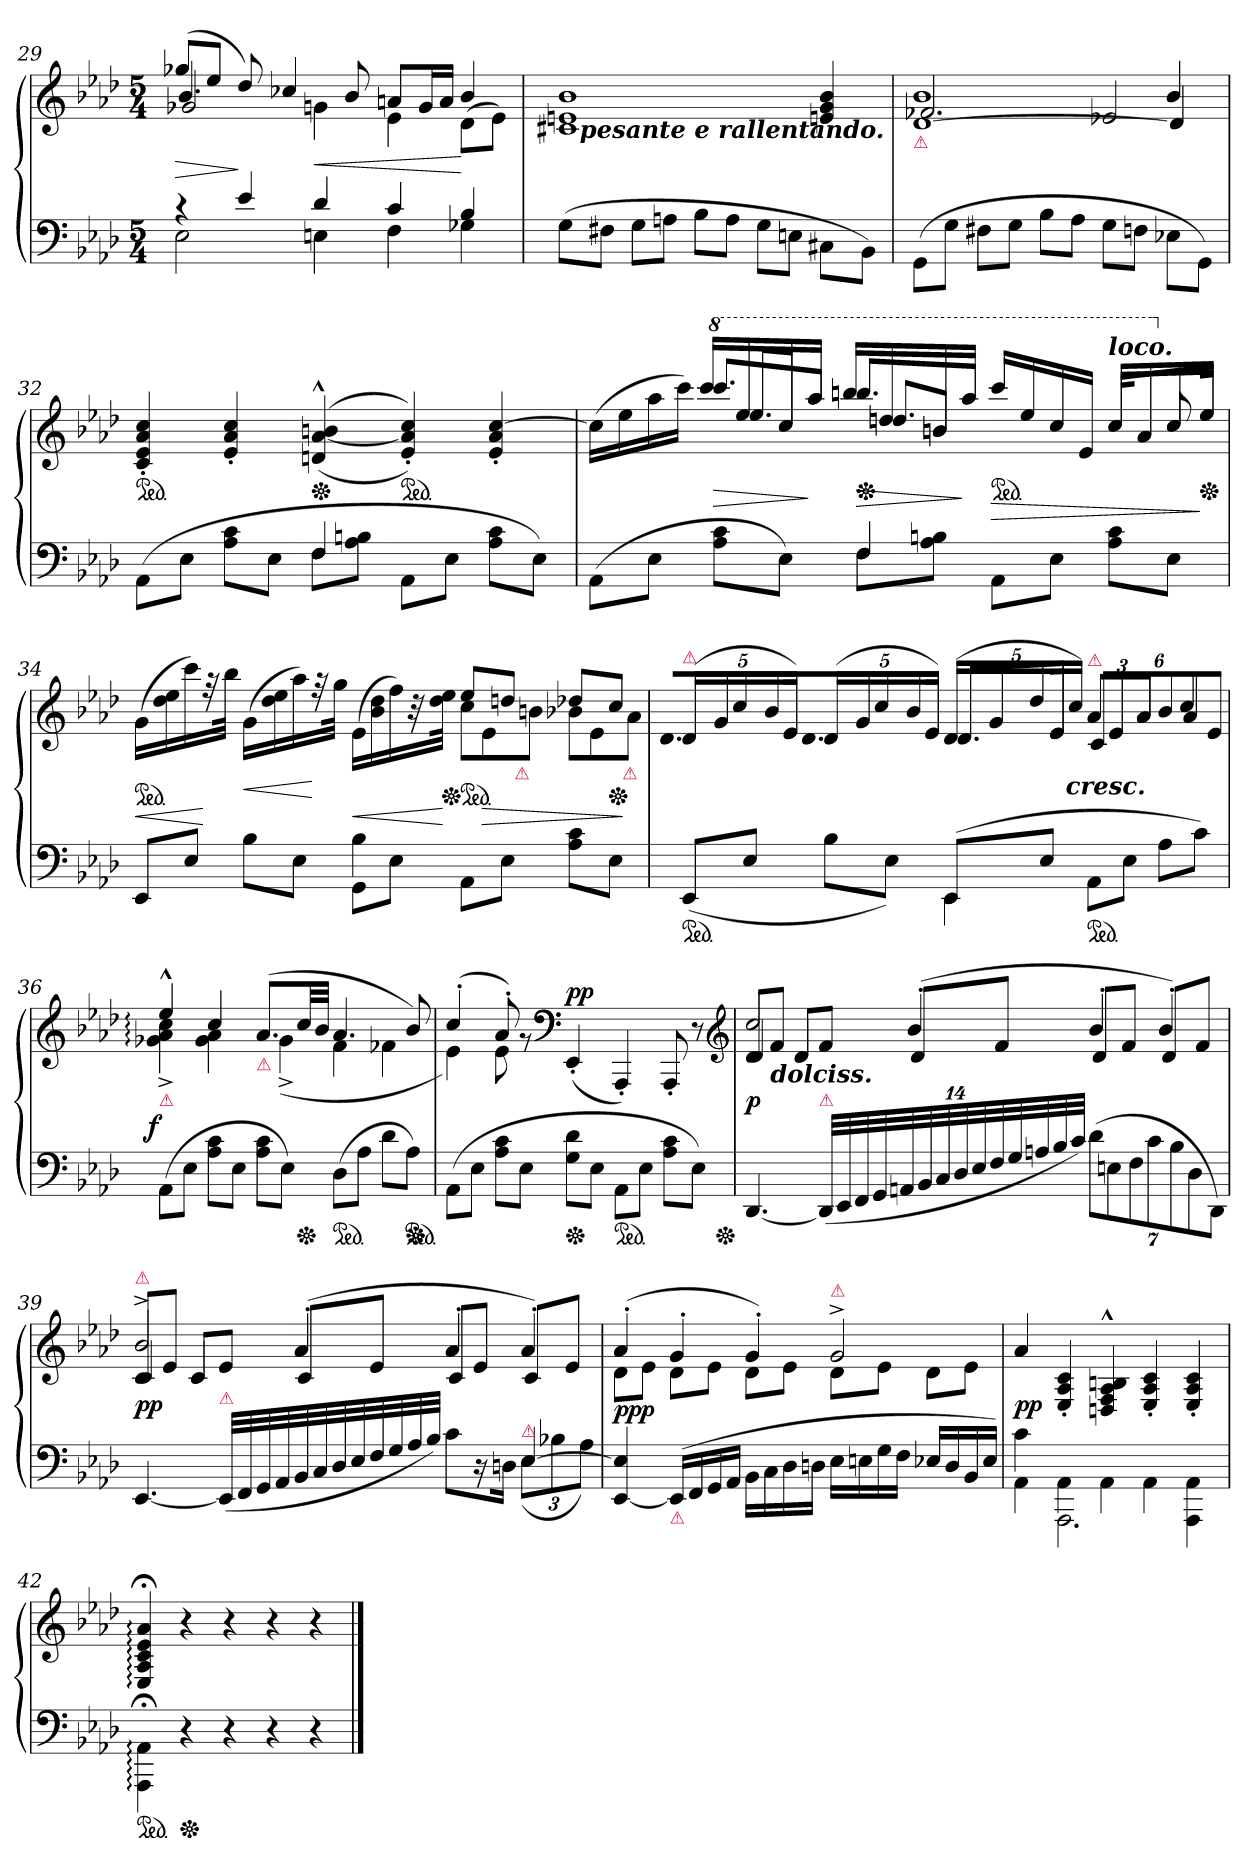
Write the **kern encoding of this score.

**kern	**kern	**dynam
*part1	*part1	*part1
*staff2	*staff1	*staff1/2
*clefF4	*clefG2	*
*k[b-e-a-d-]	*k[b-e-a-d-]	*
*A-:	*A-:	*
*M5/4	*M5/4	*
=29	=29	=29
*^	*^	*
*	*	*	*^	*
4rc	2E-	(>8gg-XL	4.b-/	2g-X	>
.	.	8ee-J	.	.	.
4e-	.	8dd-)	.	.	]
.	.	4cc-X	8ryy	.	.
!	!	!	!	!	!LO:HP:b
4d-	4En	.	2.ryy	4gn\	<
.	.	8b-	.	.	.
4c	4F	8anL	.	4e-\	.
.	.	16gL	.	.	.
.	.	16aJJ	.	.	.
4B-	4G-X	4b-	.	(>8d-\L	[
.	.	.	.	8e-\J)	.
*v	*v	*	*	*	*
*	*	*v	*v	*
=30	=30	=30	=30
(>8GL	1c#X 1en 1b-	16ryy	.
!	!	!LO:TX:b:Bi:t=pesante e rallentando.	!
.	.	1ryy	.
8F#XJ	.	.	.
8GL	.	.	.
8AnJ	.	.	.
8B-L	.	.	.
8AJ	.	.	.
8GL	.	.	.
8EnJ	.	.	.
8C#X\L	4en 4g 4b-	.	.
.	.	8.ryy	.
8BB-J)	.	.	.
=31	=31	=31	=31
*	*	*^	*
!	!LO:TX:b:color=crimson:t=⚠	!	!	!
(>8GG\L	1b-	2.f-X/	[1d-	.
8GJ	.	.	.	.
8F#XL	.	.	.	.
8GJ	.	.	.	.
8B-L	.	.	.	.
8A-J	.	.	.	.
8GL	.	2e-X/	.	.
8FnJ	.	.	.	.
8E-X\L	4b-	.	4d-]	.
8GGJ)	.	.	.	.
*	*v	*v	*v	*
=32	=32	=32
*^	*	*
!	!	!LO:TX:a:Bi:t=a tempo.	!
*	*	*ped	*
2ryy	(>8AA-\L	4c' 4e-' 4a-' 4cc'	.
.	8E-J	.	.
.	8A- 8cL	4e-' 4a-' 4cc'	.
.	8E-J	.	.
*	*	*Xped	*
4F	8FL	(<(>4dn^^> [4a-^^> 4bn^^>	.
.	8A- 8BnJ	.	.
*	*	*ped	*
2ryy	8AA-\L	4e-' 4a-]' 4cc'))	.
.	8E-J	.	.
.	8A- 8cL	4e-' 4a-' [4cc'	.
.	8E-J)	.	.
=33	=33	=33	=33
*	*	*^	*
*	*	*	*^	*
2ryy	(>8AA-\L	4ryy	4ryy	(>16ccLL]	.
.	.	.	.	16ee-	.
.	8E-J	.	.	16aa-	.
.	.	.	.	16cccJJ)	.
*	*	*8va	*	*	*
.	8A- 8cL	8.ccccL	16ryy	16ccccLL	>
!	!	!	!LO:N:vis=8.	!	!
.	.	.	16eee-/L	16eee-	.
!	!	!	!LO:N:vis=8	!	!
.	8E-J)	.	16cccJ	16ccc	.
!	!	!LO:N:vis=8	!	!	!
.	.	16aaa-J	8ryy	16aaa-JJ	]
*	*	*Xped	*	*	*
4F	8FL	8.bbbnL	.	16bbbnLL	>
!	!	!	!LO:N:vis=8.	!	!
.	.	.	16dddn/L	16dddn	.
!	!	!	!LO:N:vis=8	!	!
.	8A- 8BnJ	.	16bbnJ	16bbn	.
.	.	8aaa-J	4ryy	16aaa-JJ	]
*	*	*ped	*	*	*
2ryy	8AA-\L	.	.	16ccccLL	>
.	.	8.ryy	.	16eee-	.
.	8E-J	.	.	16ccc	.
.	.	.	8.ryy	16ee-JJ	.
!	!	!LO:TX:a:Bi:t=loco.	!	!	!
.	8A- 8cL	16cccKL	.	16cccLL	.
.	.	8aa-	.	16aa-	.
*	*	*X8va	*	*	*
.	8E-J	.	8cc/	16cc	.
*	*	*Xped	*	*	*
.	.	16ee-Jk	.	16ee-JJ	]
=34	=34	=34	=34	=34	=34
!	!	!LO:TX:a:Bi:t=leggieriss.	!	!	!
*	*	*	*v	*v	*
*	*	*ped	*	*
8EE-L	4ryy	2.ryy	(>16gLL	<
.	.	.	16dd- 16ee-	.
8E-J	.	.	16ccc)	.
.	.	.	32rff	[
.	.	.	32bb-JJk	.
4ryy	8B-L	.	(>16gLL	<
.	.	.	16dd- 16ee-	.
.	8E-J	.	16aa-)	.
.	.	.	32rff	[
.	.	.	32ggJJk	.
4B-\	8GGL	.	(>16e-LL	<
.	.	.	16b- 16dd-	.
.	8E-J	.	16ff)	.
.	.	.	32r	.
*	*	*Xped	*	*
.	.	.	32dd- 32ee-JJk	[
*	*	*	*Xtuplet	*
*	*	*ped	*	*
4ryy	8AA-\L	8ee-L	12ccL	.
.	.	.	12e-	>
.	8E-J	8ddnJ	.	.
!	!	!	!LO:TX:b:color=crimson:t=⚠	!
.	.	.	12bnJ	.
4ryy	8A- 8cL	8dd-XL	12b-XL	.
.	.	.	12e-	.
*	*	*Xped	*	*
.	8E-J	8ccJ	.	.
!	!	!	!LO:TX:b:color=crimson:t=⚠	!
.	.	.	12a-J	]
=35	=35	=35	=35	=35
*	*	*tuplet	*Xtuplet	*
*	*	*	*^	*
!	!	!LO:TX:a:color=crimson:t=⚠	!	!	!
!	!	!	!	!LO:N:vis=4.	!
*ped	*	*	*	*	*
(>8EE-L	4ryy	(>20d-LL	20ryy	5d-	.
!	!	!	!LO:N:vis=4	!	!
.	.	20g	20g	.	.
.	.	20cc	20ryy	.	.
8E-J	.	.	.	.	.
!	!	!	!LO:N:vis=8	!	!
.	.	20b-	20b-	.	.
.	.	20e-JJ)	10ryy	20e-JJ	.
*	*	*tuplet	*	*Xtuplet	*
!	!	!	!	!LO:N:vis=4.	!
4ryy	8B-L	(>20d-LL	.	5d-	.
!	!	!	!LO:N:vis=4	!	!
.	.	20g	20g	.	.
.	.	20cc	20ryy	.	.
.	8E-J)	.	.	.	.
!	!	!	!LO:N:vis=8	!	!
.	.	20b-	20b-	.	.
.	.	20e-JJ)	10ryy	20e-JJ	.
*	*	*tuplet	*	*Xtuplet	*
(>8EE-L	4EE-	(>20d-LL	.	10.d-L	.
!	!	!	!LO:N:vis=4	!	!
.	.	20g	20g	.	.
!	!	!	!LO:N:vis=4.	!	!
.	.	20dd-	20dd-	.	.
8E-J	.	.	.	.	.
.	.	20e-	20ryy	20e-Jk	.
!	!	!LO:TX:c:Bi:t=cresc.	!	!	!
.	.	20ccJJ)	20ccJJ	20ryy	.
*	*	*	*	*tuplet	*
!	!	!LO:TX:a:color=crimson:t=⚠	!	!	!
*ped	*	*	*	*	*
2ryy	8AA-\L	12a-L	2ryy	12cL	.
.	.	12e-	.	12e-	.
.	8E-J	.	.	.	.
.	.	12a-J	.	12a-	.
*	*	*Xtuplet	*	*	*
.	8A-L	12ryy	.	12b-	.
.	.	6cc	.	12a-	.
.	8cJ)	.	.	.	.
.	.	.	.	12e-J	.
*v	*v	*	*	*	*
=36	=36	=36	=36	=36
!	!LO:TX:b:color=crimson:t=⚠	!	!	!
!	!	!	!	!LO:DY:rj
*	*	*v	*v	*
(>8AA-\L	4ee-:^^>	4g-X:^< 4a-:^< 4cc:^<	f
8E-J	.	.	.
8A- 8cL	4cc	4g- 4a-	.
8E-J	.	.	.
!	!LO:TX:b:color=crimson:t=⚠	!	!
8A- 8cL	(>8.a-L	(<4g-^	.
8E-J)	.	.	.
*Xped	*	*	*
.	32ccLL	.	.
.	32b-JJJ	.	.
*ped	*	*	*
(>8D-L	4.a-	4f	.
8A-J	.	.	.
8d-L	.	4f-X	.
*Xped	*	*	*
8A-J)	8b-)	.	.
*ped	*	*	*
=37	=37	=37	=37
(<8AA-\L	(>4cc'>	4e-)	.
8E-J	.	.	.
8A- 8cL	8a-'>)	8e-	.
8E-J	8ryy	8rg	.
*	*clefF4	*	*
!	!	!	!LO:DY:a
*Xped	*	*	*
8G 8d-L	(<4EE-'<	2.ryy	pp
8E-J	.	.	.
*ped	*	*	*
8AA-\L	4AAA-'<)	.	.
8E-J	.	.	.
8A- 8cL	8AAA-'<	.	.
8E-J)	8r	.	.
*	*v	*v	*
*	*clefG2	*
*Xped	*	*
=38	=38	=38
*	*^	*
*	*	*^	*
[4.DD-	2cc	4d-/	8d-L	p
!	!	!	!LO:TX:b:Bi:t=dolciss.	!
.	.	.	8fJ	.
.	.	4d-/	8d-L	.
!LO:TX:a:color=crimson:t=⚠	!	!	!	!
(<112%3DD-LLL]	.	.	8fJ	.
112%3EE-	.	.	.	.
112%3FF	.	.	.	.
112%3GG	.	.	.	.
112%3AAn	.	.	.	.
.	(>4b-'>	2.ryy	8d-L	.
112%3BB-	.	.	.	.
112%3C	.	.	.	.
112%3D-	.	.	.	.
112%3E-	.	.	.	.
112%3F	.	.	.	.
.	.	.	8fJ	.
112%3G	.	.	.	.
112%3An	.	.	.	.
112%3B-	.	.	.	.
112%3cJJJ)	.	.	.	.
(>14d-\L	4b-'>	.	8d-L	.
14En\	.	.	.	.
.	.	.	8fJ	.
14F\	.	.	.	.
14c\	.	.	.	.
.	4b-'>)	.	8d-L	.
14B-\	.	.	.	.
14D-\	.	.	.	.
.	.	.	8fJ	.
14DD-/J)	.	.	.	.
=39	=39	=39	=39	=39
*^	*	*	*	*
!	!	!LO:TX:a:color=crimson:t=⚠	!	!	!
[4.EE-	2.ryy	2b-^>	4c/	8cL	pp
.	.	.	.	8e-J	.
.	.	.	4c/	8cL	.
!LO:TX:a:color=crimson:t=⚠	!	!	!	!	!
(<32EE-LLL]	.	.	.	8e-J	.
32FF	.	.	.	.	.
32GG	.	.	.	.	.
32AA-	.	.	.	.	.
32BB-	.	(>4a-'>	2.ryy	8cL	.
32C	.	.	.	.	.
32D-	.	.	.	.	.
32E-	.	.	.	.	.
32F	.	.	.	8e-J	.
32G	.	.	.	.	.
32A-	.	.	.	.	.
32B-JJJ)	.	.	.	.	.
4ryy	8cL	4a-'>	.	8cL	.
.	16r	.	.	8e-J	.
.	16DnJk	.	.	.	.
!LO:TX:a:color=crimson:t=⚠	!	!	!	!	!
[4E-	(>12E-\L	4a-'>)	.	8cL	.
.	12B-X	.	.	.	.
.	.	.	.	8e-J	.
.	12A-J)	.	.	.	.
*v	*v	*	*	*	*
*	*	*v	*v	*
=40	=40	=40	=40
[4EE- 4E-]	(>4a-'>	8d-L	ppp
.	.	8e-J	.
!LO:TX:b:Bi:color=crimson:t=⚠	!	!	!
(>16EE-LL]	4g'>	8d-L	.
16FF	.	.	.
16GG	.	8e-J	.
16AA-JJ	.	.	.
16BB-\LL	4g'>)	8d-L	.
16C	.	.	.
16D-	.	8e-J	.
16DnJJ	.	.	.
!	!LO:TX:a:color=crimson:t=⚠	!	!
16E-LL	2g^	8d-L	.
16En	.	.	.
16G	.	8e-J	.
16FJJ	.	.	.
16E-XLL	.	8d-L	.
16D	.	.	.
16BB-	.	8e-J	.
16E-JJ)	.	.	.
*	*v	*v	*
=41	=41	=41
*^	*	*
4c\	4AA-\	4a-/	pp
4AA-\	2.AAA-	4E-'>/ 4A-'>/ 4c'>/	.
4AA-\	.	4Dn^^>/ 4F^^>/ 4A-^^>/ 4Bn^^>/	.
4AA-\	.	4E-'>/ 4A-'>/ 4c'>/	.
4AAA-\ 4AA-\	4ryy	4E-'>/ 4A-'>/ 4c'>/	.
*v	*v	*	*
=42	=42	=42
*ped	*	*
4AAA-;:\ 4AA-;:\	4E-;<:/ 4A-;<:/ 4c;<:/ 4e-;<:/ 4a-;<:/	.
*Xped	*	*
4r	4r	.
4r	4r	.
4r	4r	.
4r	4r	.
==	==	==
*-	*-	*-
